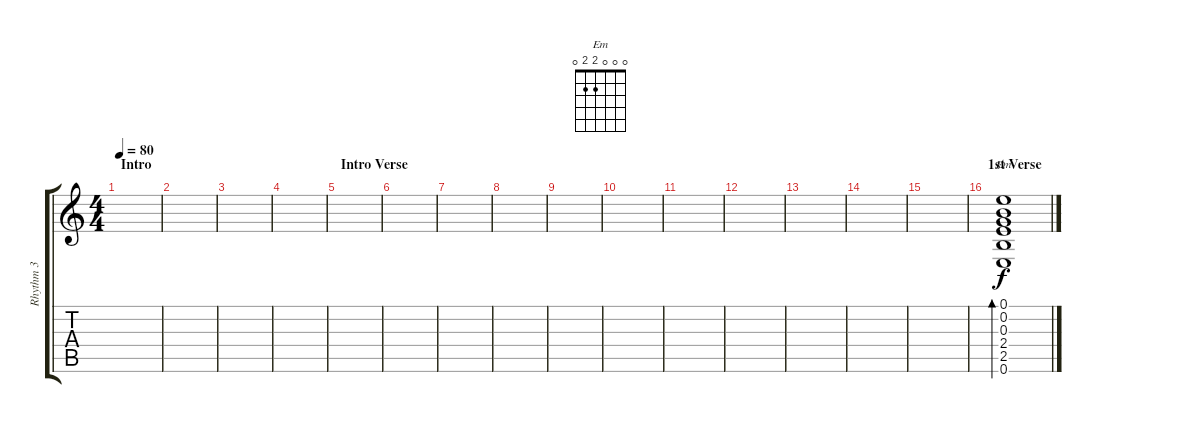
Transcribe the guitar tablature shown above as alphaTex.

\track ("Rhythm 3" "Rhythm 3") {instrument electricguitarclean}
\staff {score tabs}
\tuning (E4 B3 G3 D3 A2 E2) {hide}
\chord ("Em" 0 0 0 2 2 0)
\ts (4 4)
\section ("" "Intro")
\tempo 80
\clef g2
\ks c
|
|
|
|
\section ("" "Intro Verse")
|
|
|
|
|
|
|
|
|
|
|
\section ("" "1st Verse")
(0.1 0.2 0.3 2.4 2.5 0.6).1{bd 480 ch "Em"}
